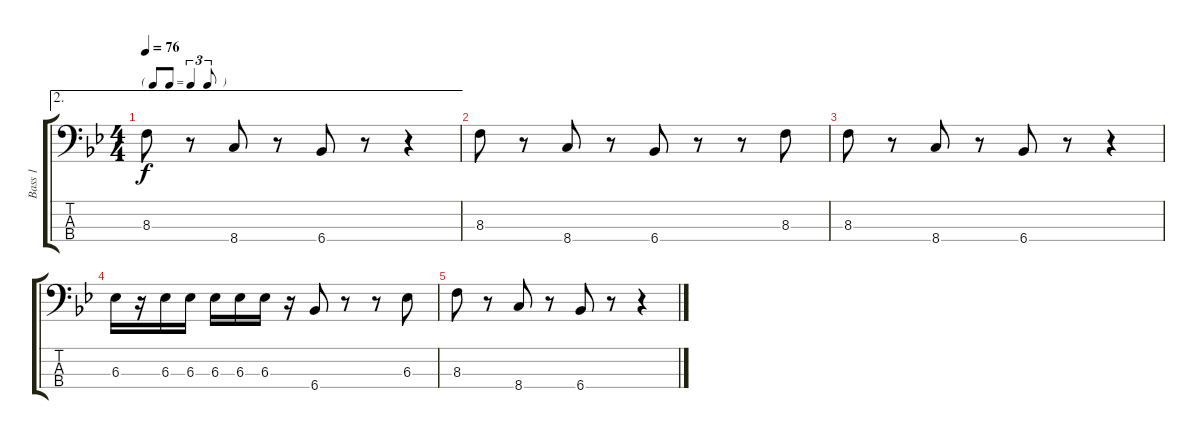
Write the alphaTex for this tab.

\track ("Bass 1" "Bass 1") {instrument electricbassfinger}
\staff {score tabs}
\tuning (G2 D2 A1 E1) {hide}
\ae 2
\ts (4 4)
\tf triplet8th
\tempo 76
\clef f4
\ks bb
8.3.8{dy f} r.8 8.4.8 r.8 6.4.8 r.8 r.4 |
8.3.8 r.8 8.4.8 r.8 6.4.8 r.8 r.8 8.3.8 |
8.3.8 r.8 8.4.8 r.8 6.4.8 r.8 r.4 |
6.3.16 r.16 6.3.16 6.3.16 6.3.16 6.3.16 6.3.16 r.16 6.4.8 r.8 r.8 6.3.8 |
8.3.8 r.8 8.4.8 r.8 6.4.8 r.8 r.4
